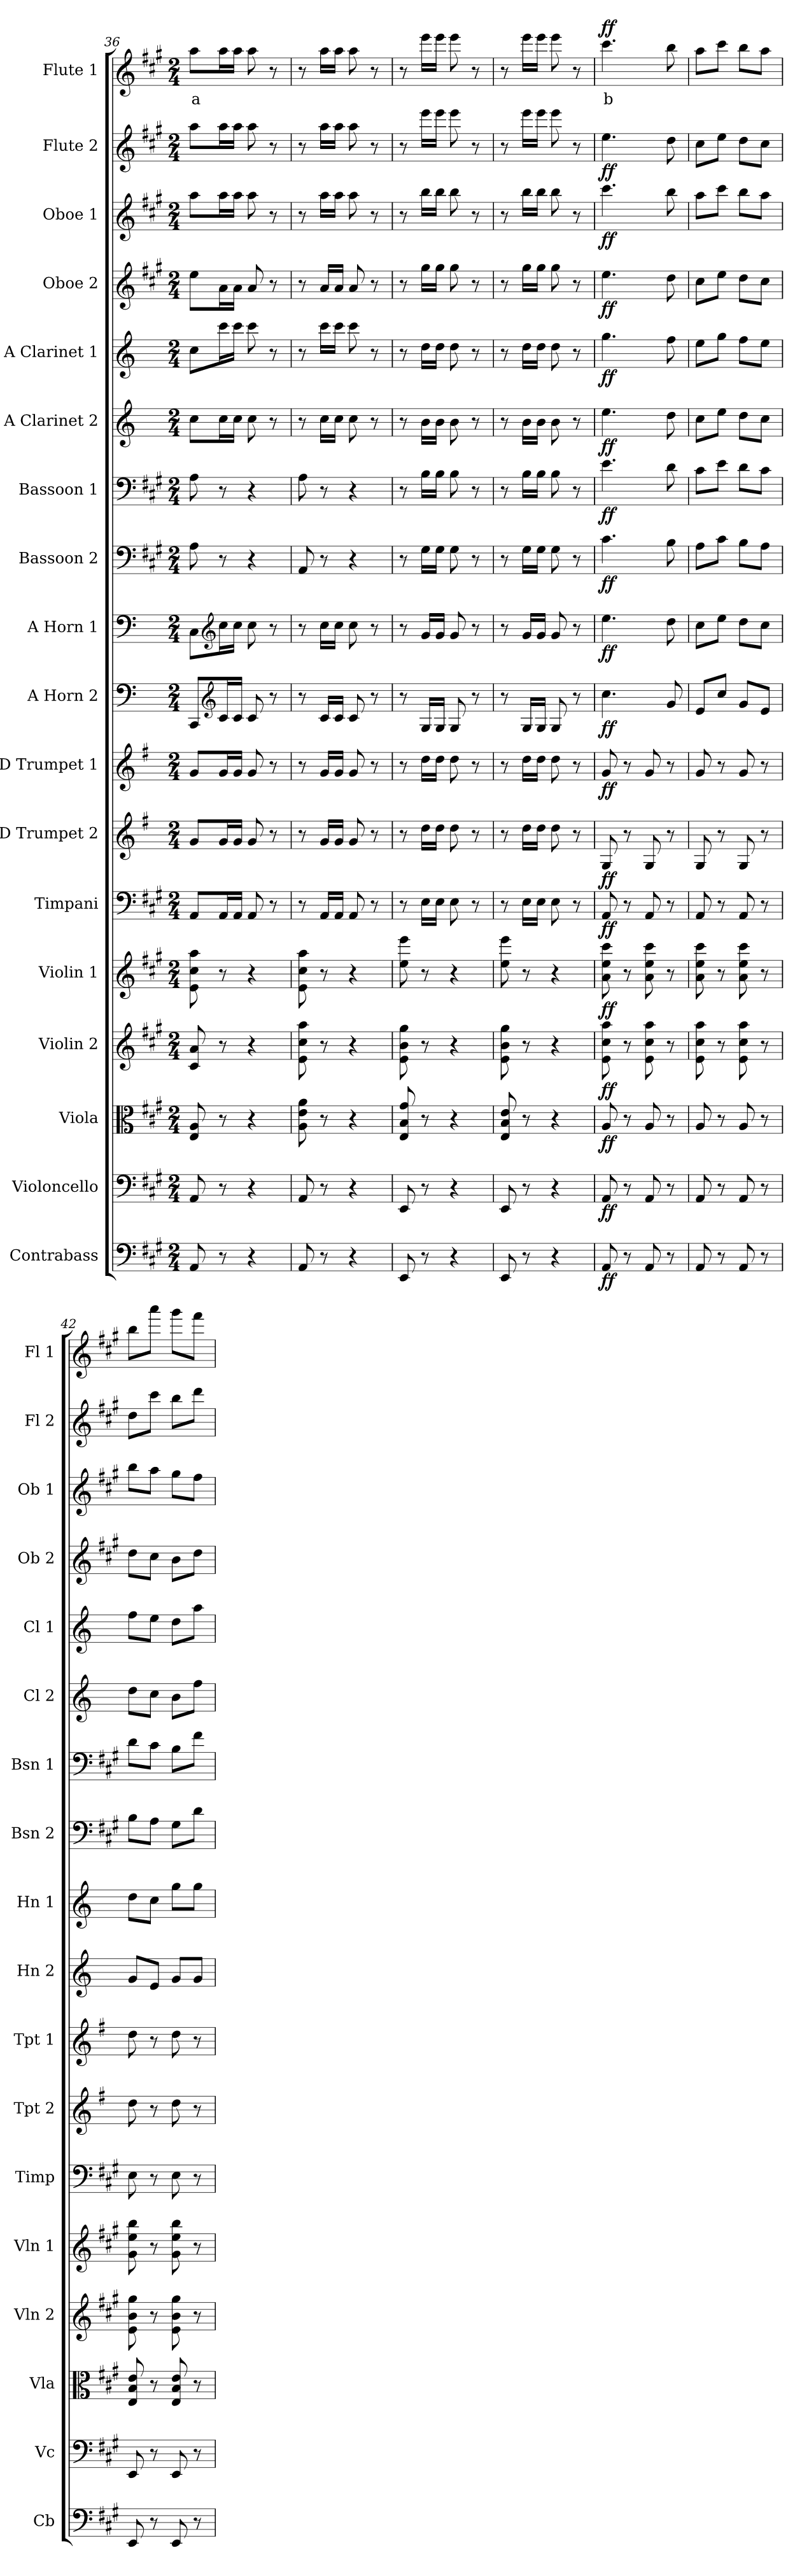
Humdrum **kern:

**kern	**dynam	**kern	**dynam	**kern	**dynam	**kern	**dynam	**kern	**dynam	**kern	**dynam	**kern	**dynam	**kern	**dynam	**kern	**dynam	**kern	**dynam	**kern	**dynam	**kern	**dynam	**kern	**dynam	**kern	**dynam	**kern	**dynam	**kern	**dynam	**kern	**dynam	**kern	**text	**dynam
*part18	*part18	*part17	*part17	*part16	*part16	*part15	*part15	*part14	*part14	*part13	*part13	*part12	*part12	*part11	*part11	*part10	*part10	*part9	*part9	*part8	*part8	*part7	*part7	*part6	*part6	*part5	*part5	*part4	*part4	*part3	*part3	*part2	*part2	*part1	*part1	*part1
*staff18	*staff18	*staff17	*staff17	*staff16	*staff16	*staff15	*staff15	*staff14	*staff14	*staff13	*staff13	*staff12	*staff12	*staff11	*staff11	*staff10	*staff10	*staff9	*staff9	*staff8	*staff8	*staff7	*staff7	*staff6	*staff6	*staff5	*staff5	*staff4	*staff4	*staff3	*staff3	*staff2	*staff2	*staff1	*staff1	*staff1
*I"Contrabass	*	*I"Violoncello	*	*I"Viola	*	*I"Violin 2	*	*I"Violin 1	*	*I"Timpani	*	*I"D Trumpet 2	*	*I"D Trumpet 1	*	*I"A Horn 2	*	*I"A Horn 1	*	*I"Bassoon 2	*	*I"Bassoon 1	*	*I"A Clarinet 2	*	*I"A Clarinet 1	*	*I"Oboe 2	*	*I"Oboe 1	*	*I"Flute 2	*	*I"Flute 1	*	*
*I'Cb	*	*I'Vc	*	*I'Vla	*	*I'Vln 2	*	*I'Vln 1	*	*I'Timp	*	*I'Tpt 2	*	*I'Tpt 1	*	*I'Hn 2	*	*I'Hn 1	*	*I'Bsn 2	*	*I'Bsn 1	*	*I'Cl 2	*	*I'Cl 1	*	*I'Ob 2	*	*I'Ob 1	*	*I'Fl 2	*	*I'Fl 1	*	*
*clefF4	*	*clefF4	*	*clefC3	*	*clefG2	*	*clefG2	*	*clefF4	*	*clefG2	*	*clefG2	*	*clefF4	*	*clefF4	*	*clefF4	*	*clefF4	*	*clefG2	*	*clefG2	*	*clefG2	*	*clefG2	*	*clefG2	*	*clefG2	*	*
*ITrd7c12	*	*	*	*	*	*	*	*	*	*	*	*ITrd-1c-2	*	*ITrd-1c-2	*	*ITrd2c3	*	*ITrd2c3	*	*	*	*	*	*ITrd2c3	*	*ITrd2c3	*	*	*	*	*	*	*	*	*	*
*k[f#c#g#]	*	*k[f#c#g#]	*	*k[f#c#g#]	*	*k[f#c#g#]	*	*k[f#c#g#]	*	*k[f#c#g#]	*	*k[f#c#g#]	*	*k[f#c#g#]	*	*k[f#c#g#]	*	*k[f#c#g#]	*	*k[f#c#g#]	*	*k[f#c#g#]	*	*k[f#c#g#]	*	*k[f#c#g#]	*	*k[f#c#g#]	*	*k[f#c#g#]	*	*k[f#c#g#]	*	*k[f#c#g#]	*	*
*M2/4	*	*M2/4	*	*M2/4	*	*M2/4	*	*M2/4	*	*M2/4	*	*M2/4	*	*M2/4	*	*M2/4	*	*M2/4	*	*M2/4	*	*M2/4	*	*M2/4	*	*M2/4	*	*M2/4	*	*M2/4	*	*M2/4	*	*M2/4	*	*
=36	=36	=36	=36	=36	=36	=36	=36	=36	=36	=36	=36	=36	=36	=36	=36	=36	=36	=36	=36	=36	=36	=36	=36	=36	=36	=36	=36	=36	=36	=36	=36	=36	=36	=36	=36	=36
!	!	!	!	!	!	!	!	!	!	!	!	!	!	!	!	!	!	!	!	!	!	!	!	!	!	!	!	!	!	!	!	!	!	!	!LO:LY:b:color=#FF0000	!
8AAA/	.	8AA/	.	8E/ 8A/	.	8c#/ 8a/	.	8e\ 8cc#\ 8aa\	.	8AA/L	.	8a/L	.	8a/L	.	8AAA/L	.	8AA\L	.	8A\	.	8A\	.	8a\L	.	8a\L	.	8ee\L	.	8aa\L	.	8aa\L	.	8aa\L	a	.
*	*	*	*	*	*	*	*	*	*	*	*	*	*	*	*	*clefG2	*	*clefG2	*	*	*	*	*	*	*	*	*	*	*	*	*	*	*	*	*	*
8r	.	8r	.	8r	.	8r	.	8r	.	16AA/L	.	16a/L	.	16a/L	.	16A/L	.	16a\L	.	8r	.	8r	.	16a\L	.	16aa\L	.	16a\L	.	16aa\L	.	16aa\L	.	16aa\L	.	.
.	.	.	.	.	.	.	.	.	.	16AA/JJ	.	16a/JJ	.	16a/JJ	.	16A/JJ	.	16a\JJ	.	.	.	.	.	16a\JJ	.	16aa\JJ	.	16a\JJ	.	16aa\JJ	.	16aa\JJ	.	16aa\JJ	.	.
4r	.	4r	.	4r	.	4r	.	4r	.	8AA/	.	8a/	.	8a/	.	8A/	.	8a\	.	4r	.	4r	.	8a\	.	8aa\	.	8a/	.	8aa\	.	8aa\	.	8aa\	.	.
.	.	.	.	.	.	.	.	.	.	8r	.	8r	.	8r	.	8r	.	8r	.	.	.	.	.	8r	.	8r	.	8r	.	8r	.	8r	.	8r	.	.
=37	=37	=37	=37	=37	=37	=37	=37	=37	=37	=37	=37	=37	=37	=37	=37	=37	=37	=37	=37	=37	=37	=37	=37	=37	=37	=37	=37	=37	=37	=37	=37	=37	=37	=37	=37	=37
8AAA/	.	8AA/	.	8A\ 8e\ 8a\	.	8e\ 8cc#\ 8aa\	.	8e\ 8cc#\ 8aa\	.	8r	.	8r	.	8r	.	8r	.	8r	.	8AA/	.	8A\	.	8r	.	8r	.	8r	.	8r	.	8r	.	8r	.	.
8r	.	8r	.	8r	.	8r	.	8r	.	16AA/LL	.	16a/LL	.	16a/LL	.	16A/LL	.	16a\LL	.	8r	.	8r	.	16a\LL	.	16aa\LL	.	16a/LL	.	16aa\LL	.	16aa\LL	.	16aa\LL	.	.
.	.	.	.	.	.	.	.	.	.	16AA/JJ	.	16a/JJ	.	16a/JJ	.	16A/JJ	.	16a\JJ	.	.	.	.	.	16a\JJ	.	16aa\JJ	.	16a/JJ	.	16aa\JJ	.	16aa\JJ	.	16aa\JJ	.	.
4r	.	4r	.	4r	.	4r	.	4r	.	8AA/	.	8a/	.	8a/	.	8A/	.	8a\	.	4r	.	4r	.	8a\	.	8aa\	.	8a/	.	8aa\	.	8aa\	.	8aa\	.	.
.	.	.	.	.	.	.	.	.	.	8r	.	8r	.	8r	.	8r	.	8r	.	.	.	.	.	8r	.	8r	.	8r	.	8r	.	8r	.	8r	.	.
=38	=38	=38	=38	=38	=38	=38	=38	=38	=38	=38	=38	=38	=38	=38	=38	=38	=38	=38	=38	=38	=38	=38	=38	=38	=38	=38	=38	=38	=38	=38	=38	=38	=38	=38	=38	=38
8EEE/	.	8EE/	.	8E/ 8B/ 8g#/	.	8e\ 8b\ 8gg#\	.	8ee\ 8eee\	.	8r	.	8r	.	8r	.	8r	.	8r	.	8r	.	8r	.	8r	.	8r	.	8r	.	8r	.	8r	.	8r	.	.
8r	.	8r	.	8r	.	8r	.	8r	.	16E\LL	.	16ee\LL	.	16ee\LL	.	16E/LL	.	16e/LL	.	16G#\LL	.	16B\LL	.	16g#\LL	.	16b\LL	.	16gg#\LL	.	16bb\LL	.	16eee\LL	.	16eee\LL	.	.
.	.	.	.	.	.	.	.	.	.	16E\JJ	.	16ee\JJ	.	16ee\JJ	.	16E/JJ	.	16e/JJ	.	16G#\JJ	.	16B\JJ	.	16g#\JJ	.	16b\JJ	.	16gg#\JJ	.	16bb\JJ	.	16eee\JJ	.	16eee\JJ	.	.
4r	.	4r	.	4r	.	4r	.	4r	.	8E\	.	8ee\	.	8ee\	.	8E/	.	8e/	.	8G#\	.	8B\	.	8g#\	.	8b\	.	8gg#\	.	8bb\	.	8eee\	.	8eee\	.	.
.	.	.	.	.	.	.	.	.	.	8r	.	8r	.	8r	.	8r	.	8r	.	8r	.	8r	.	8r	.	8r	.	8r	.	8r	.	8r	.	8r	.	.
=39	=39	=39	=39	=39	=39	=39	=39	=39	=39	=39	=39	=39	=39	=39	=39	=39	=39	=39	=39	=39	=39	=39	=39	=39	=39	=39	=39	=39	=39	=39	=39	=39	=39	=39	=39	=39
8EEE/	.	8EE/	.	8E/ 8B/ 8e/	.	8e\ 8b\ 8gg#\	.	8ee\ 8eee\	.	8r	.	8r	.	8r	.	8r	.	8r	.	8r	.	8r	.	8r	.	8r	.	8r	.	8r	.	8r	.	8r	.	.
8r	.	8r	.	8r	.	8r	.	8r	.	16E\LL	.	16ee\LL	.	16ee\LL	.	16E/LL	.	16e/LL	.	16G#\LL	.	16B\LL	.	16g#\LL	.	16b\LL	.	16gg#\LL	.	16bb\LL	.	16eee\LL	.	16eee\LL	.	.
.	.	.	.	.	.	.	.	.	.	16E\JJ	.	16ee\JJ	.	16ee\JJ	.	16E/JJ	.	16e/JJ	.	16G#\JJ	.	16B\JJ	.	16g#\JJ	.	16b\JJ	.	16gg#\JJ	.	16bb\JJ	.	16eee\JJ	.	16eee\JJ	.	.
4r	.	4r	.	4r	.	4r	.	4r	.	8E\	.	8ee\	.	8ee\	.	8E/	.	8e/	.	8G#\	.	8B\	.	8g#\	.	8b\	.	8gg#\	.	8bb\	.	8eee\	.	8eee\	.	.
.	.	.	.	.	.	.	.	.	.	8r	.	8r	.	8r	.	8r	.	8r	.	8r	.	8r	.	8r	.	8r	.	8r	.	8r	.	8r	.	8r	.	.
=40	=40	=40	=40	=40	=40	=40	=40	=40	=40	=40	=40	=40	=40	=40	=40	=40	=40	=40	=40	=40	=40	=40	=40	=40	=40	=40	=40	=40	=40	=40	=40	=40	=40	=40	=40	=40
!	!LO:DY:b	!	!LO:DY:b	!	!LO:DY:b	!	!LO:DY:b	!	!LO:DY:b	!	!LO:DY:b	!	!LO:DY:b	!	!LO:DY:b	!	!LO:DY:b	!	!LO:DY:b	!	!LO:DY:b	!	!LO:DY:b	!	!LO:DY:b	!	!LO:DY:b	!	!LO:DY:b	!	!LO:DY:b	!	!LO:DY:b	!	!LO:LY:b:color=#FF0000	!LO:DY:b
8AAA/	ff	8AA/	ff	8A/	ff	8e\ 8cc#\ 8aa\	ff	8a\ 8ee\ 8ccc#\	ff	8AA/	ff	8A/	ff	8a/	ff	4.a\	ff	4.cc#\	ff	4.c#\	ff	4.e\	ff	4.cc#\	ff	4.ee\	ff	4.ee\	ff	4.ccc#\	ff	4.ee\	ff	4.ccc#\	b	ff
8r	.	8r	.	8r	.	8r	.	8r	.	8r	.	8r	.	8r	.	.	.	.	.	.	.	.	.	.	.	.	.	.	.	.	.	.	.	.	.	.
8AAA/	.	8AA/	.	8A/	.	8e\ 8cc#\ 8aa\	.	8a\ 8ee\ 8ccc#\	.	8AA/	.	8A/	.	8a/	.	.	.	.	.	.	.	.	.	.	.	.	.	.	.	.	.	.	.	.	.	.
8r	.	8r	.	8r	.	8r	.	8r	.	8r	.	8r	.	8r	.	8e/	.	8b\	.	8B\	.	8d\	.	8b\	.	8dd\	.	8dd\	.	8bb\	.	8dd\	.	8bb\	.	.
=41	=41	=41	=41	=41	=41	=41	=41	=41	=41	=41	=41	=41	=41	=41	=41	=41	=41	=41	=41	=41	=41	=41	=41	=41	=41	=41	=41	=41	=41	=41	=41	=41	=41	=41	=41	=41
8AAA/	.	8AA/	.	8A/	.	8e\ 8cc#\ 8aa\	.	8a\ 8ee\ 8ccc#\	.	8AA/	.	8A/	.	8a/	.	8c#/L	.	8a\L	.	8A\L	.	8c#\L	.	8a\L	.	8cc#\L	.	8cc#\L	.	8aa\L	.	8cc#\L	.	8aa\L	.	.
8r	.	8r	.	8r	.	8r	.	8r	.	8r	.	8r	.	8r	.	8a/J	.	8cc#\J	.	8c#\J	.	8e\J	.	8cc#\J	.	8ee\J	.	8ee\J	.	8ccc#\J	.	8ee\J	.	8ccc#\J	.	.
8AAA/	.	8AA/	.	8A/	.	8e\ 8cc#\ 8aa\	.	8a\ 8ee\ 8ccc#\	.	8AA/	.	8A/	.	8a/	.	8e/L	.	8b\L	.	8B\L	.	8d\L	.	8b\L	.	8dd\L	.	8dd\L	.	8bb\L	.	8dd\L	.	8bb\L	.	.
8r	.	8r	.	8r	.	8r	.	8r	.	8r	.	8r	.	8r	.	8c#/J	.	8a\J	.	8A\J	.	8c#\J	.	8a\J	.	8cc#\J	.	8cc#\J	.	8aa\J	.	8cc#\J	.	8aa\J	.	.
=42	=42	=42	=42	=42	=42	=42	=42	=42	=42	=42	=42	=42	=42	=42	=42	=42	=42	=42	=42	=42	=42	=42	=42	=42	=42	=42	=42	=42	=42	=42	=42	=42	=42	=42	=42	=42
8EEE/	.	8EE/	.	8E/ 8B/ 8e/	.	8e\ 8b\ 8gg#\	.	8g#\ 8ee\ 8bb\	.	8E\	.	8ee\	.	8ee\	.	8e/L	.	8b\L	.	8B\L	.	8d\L	.	8b\L	.	8dd\L	.	8dd\L	.	8bb\L	.	8dd\L	.	8bb\L	.	.
8r	.	8r	.	8r	.	8r	.	8r	.	8r	.	8r	.	8r	.	8c#/J	.	8a\J	.	8A\J	.	8c#\J	.	8a\J	.	8cc#\J	.	8cc#\J	.	8aa\J	.	8ccc#\J	.	8aaa\J	.	.
8EEE/	.	8EE/	.	8E/ 8B/ 8e/	.	8e\ 8b\ 8gg#\	.	8g#\ 8ee\ 8bb\	.	8E\	.	8ee\	.	8ee\	.	8e/L	.	8ee\L	.	8G#\L	.	8B\L	.	8g#\L	.	8b\L	.	8b\L	.	8gg#\L	.	8bb\L	.	8ggg#\L	.	.
8r	.	8r	.	8r	.	8r	.	8r	.	8r	.	8r	.	8r	.	8e/J	.	8ee\J	.	8d\J	.	8f#\J	.	8dd\J	.	8ff#\J	.	8dd\J	.	8ff#\J	.	8ddd\J	.	8fff#\J	.	.
=	=	=	=	=	=	=	=	=	=	=	=	=	=	=	=	=	=	=	=	=	=	=	=	=	=	=	=	=	=	=	=	=	=	=	=	=
*-	*-	*-	*-	*-	*-	*-	*-	*-	*-	*-	*-	*-	*-	*-	*-	*-	*-	*-	*-	*-	*-	*-	*-	*-	*-	*-	*-	*-	*-	*-	*-	*-	*-	*-	*-	*-
